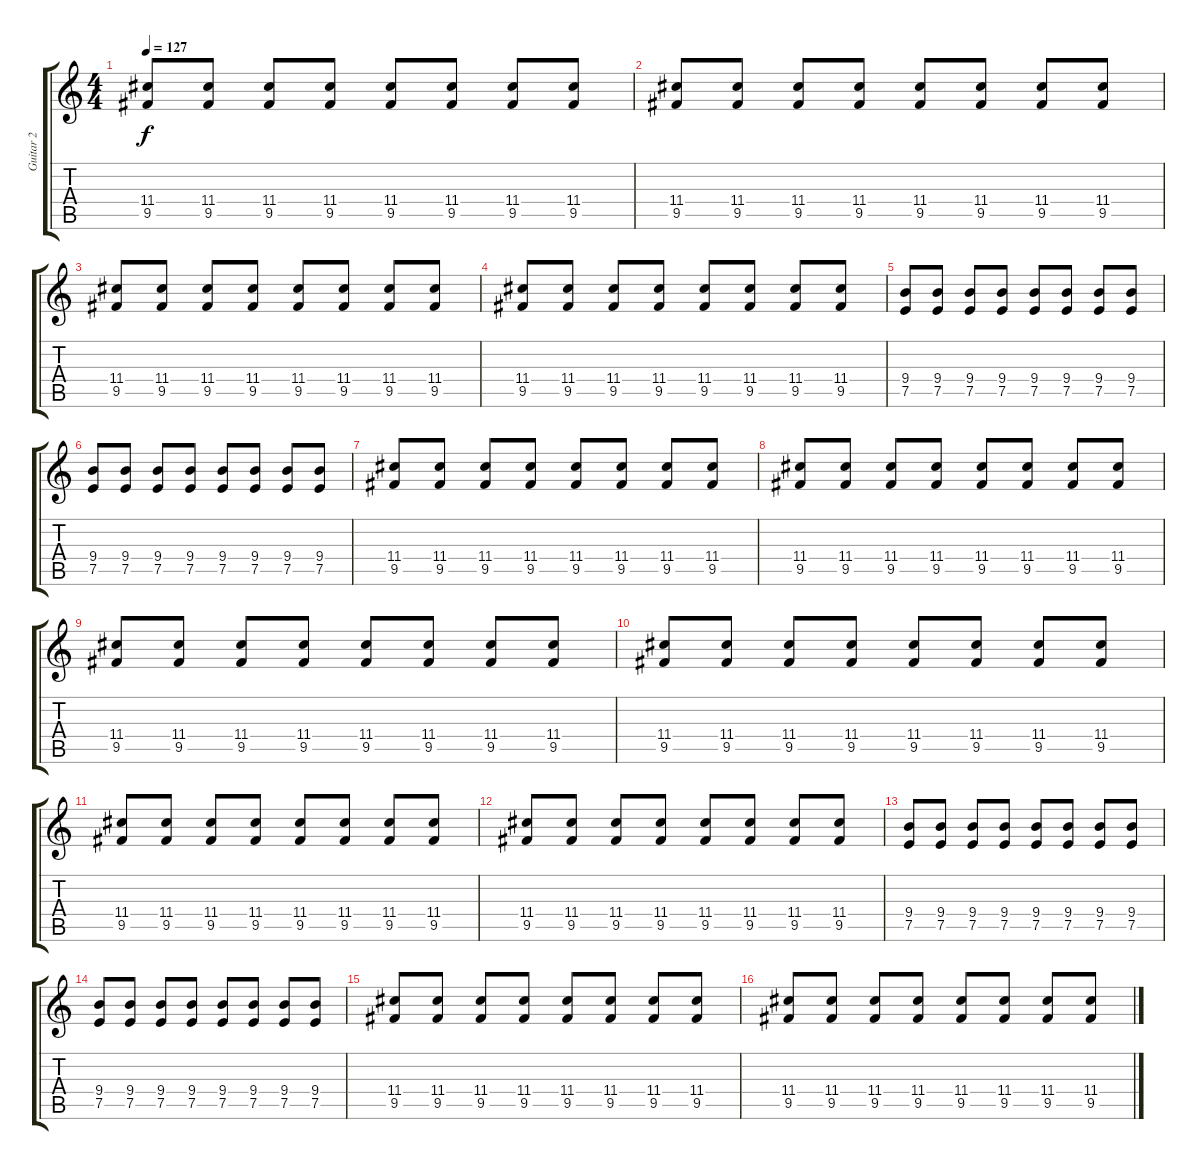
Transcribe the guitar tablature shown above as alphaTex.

\track ("Guitar 2" "Guitar 2") {instrument electricguitarjazz}
\staff {score tabs}
\tuning (E4 B3 G3 D3 A2 E2) {hide}
\ts (4 4)
\tempo 127
\clef g2
\ks c
(11.4 9.5).8{dy f} (11.4 9.5).8 (11.4 9.5).8 (11.4 9.5).8 (11.4 9.5).8 (11.4 9.5).8 (11.4 9.5).8 (11.4 9.5).8 |
(11.4 9.5).8 (11.4 9.5).8 (11.4 9.5).8 (11.4 9.5).8 (11.4 9.5).8 (11.4 9.5).8 (11.4 9.5).8 (11.4 9.5).8 |
(11.4 9.5).8 (11.4 9.5).8 (11.4 9.5).8 (11.4 9.5).8 (11.4 9.5).8 (11.4 9.5).8 (11.4 9.5).8 (11.4 9.5).8 |
(11.4 9.5).8 (11.4 9.5).8 (11.4 9.5).8 (11.4 9.5).8 (11.4 9.5).8 (11.4 9.5).8 (11.4 9.5).8 (11.4 9.5).8 |
(9.4 7.5).8 (9.4 7.5).8 (9.4 7.5).8 (9.4 7.5).8 (9.4 7.5).8 (9.4 7.5).8 (9.4 7.5).8 (9.4 7.5).8 |
(9.4 7.5).8 (9.4 7.5).8 (9.4 7.5).8 (9.4 7.5).8 (9.4 7.5).8 (9.4 7.5).8 (9.4 7.5).8 (9.4 7.5).8 |
(11.4 9.5).8 (11.4 9.5).8 (11.4 9.5).8 (11.4 9.5).8 (11.4 9.5).8 (11.4 9.5).8 (11.4 9.5).8 (11.4 9.5).8 |
(11.4 9.5).8 (11.4 9.5).8 (11.4 9.5).8 (11.4 9.5).8 (11.4 9.5).8 (11.4 9.5).8 (11.4 9.5).8 (11.4 9.5).8 |
(11.4 9.5).8 (11.4 9.5).8 (11.4 9.5).8 (11.4 9.5).8 (11.4 9.5).8 (11.4 9.5).8 (11.4 9.5).8 (11.4 9.5).8 |
(11.4 9.5).8 (11.4 9.5).8 (11.4 9.5).8 (11.4 9.5).8 (11.4 9.5).8 (11.4 9.5).8 (11.4 9.5).8 (11.4 9.5).8 |
(11.4 9.5).8 (11.4 9.5).8 (11.4 9.5).8 (11.4 9.5).8 (11.4 9.5).8 (11.4 9.5).8 (11.4 9.5).8 (11.4 9.5).8 |
(11.4 9.5).8 (11.4 9.5).8 (11.4 9.5).8 (11.4 9.5).8 (11.4 9.5).8 (11.4 9.5).8 (11.4 9.5).8 (11.4 9.5).8 |
(9.4 7.5).8 (9.4 7.5).8 (9.4 7.5).8 (9.4 7.5).8 (9.4 7.5).8 (9.4 7.5).8 (9.4 7.5).8 (9.4 7.5).8 |
(9.4 7.5).8 (9.4 7.5).8 (9.4 7.5).8 (9.4 7.5).8 (9.4 7.5).8 (9.4 7.5).8 (9.4 7.5).8 (9.4 7.5).8 |
(11.4 9.5).8 (11.4 9.5).8 (11.4 9.5).8 (11.4 9.5).8 (11.4 9.5).8 (11.4 9.5).8 (11.4 9.5).8 (11.4 9.5).8 |
(11.4 9.5).8 (11.4 9.5).8 (11.4 9.5).8 (11.4 9.5).8 (11.4 9.5).8 (11.4 9.5).8 (11.4 9.5).8 (11.4 9.5).8
